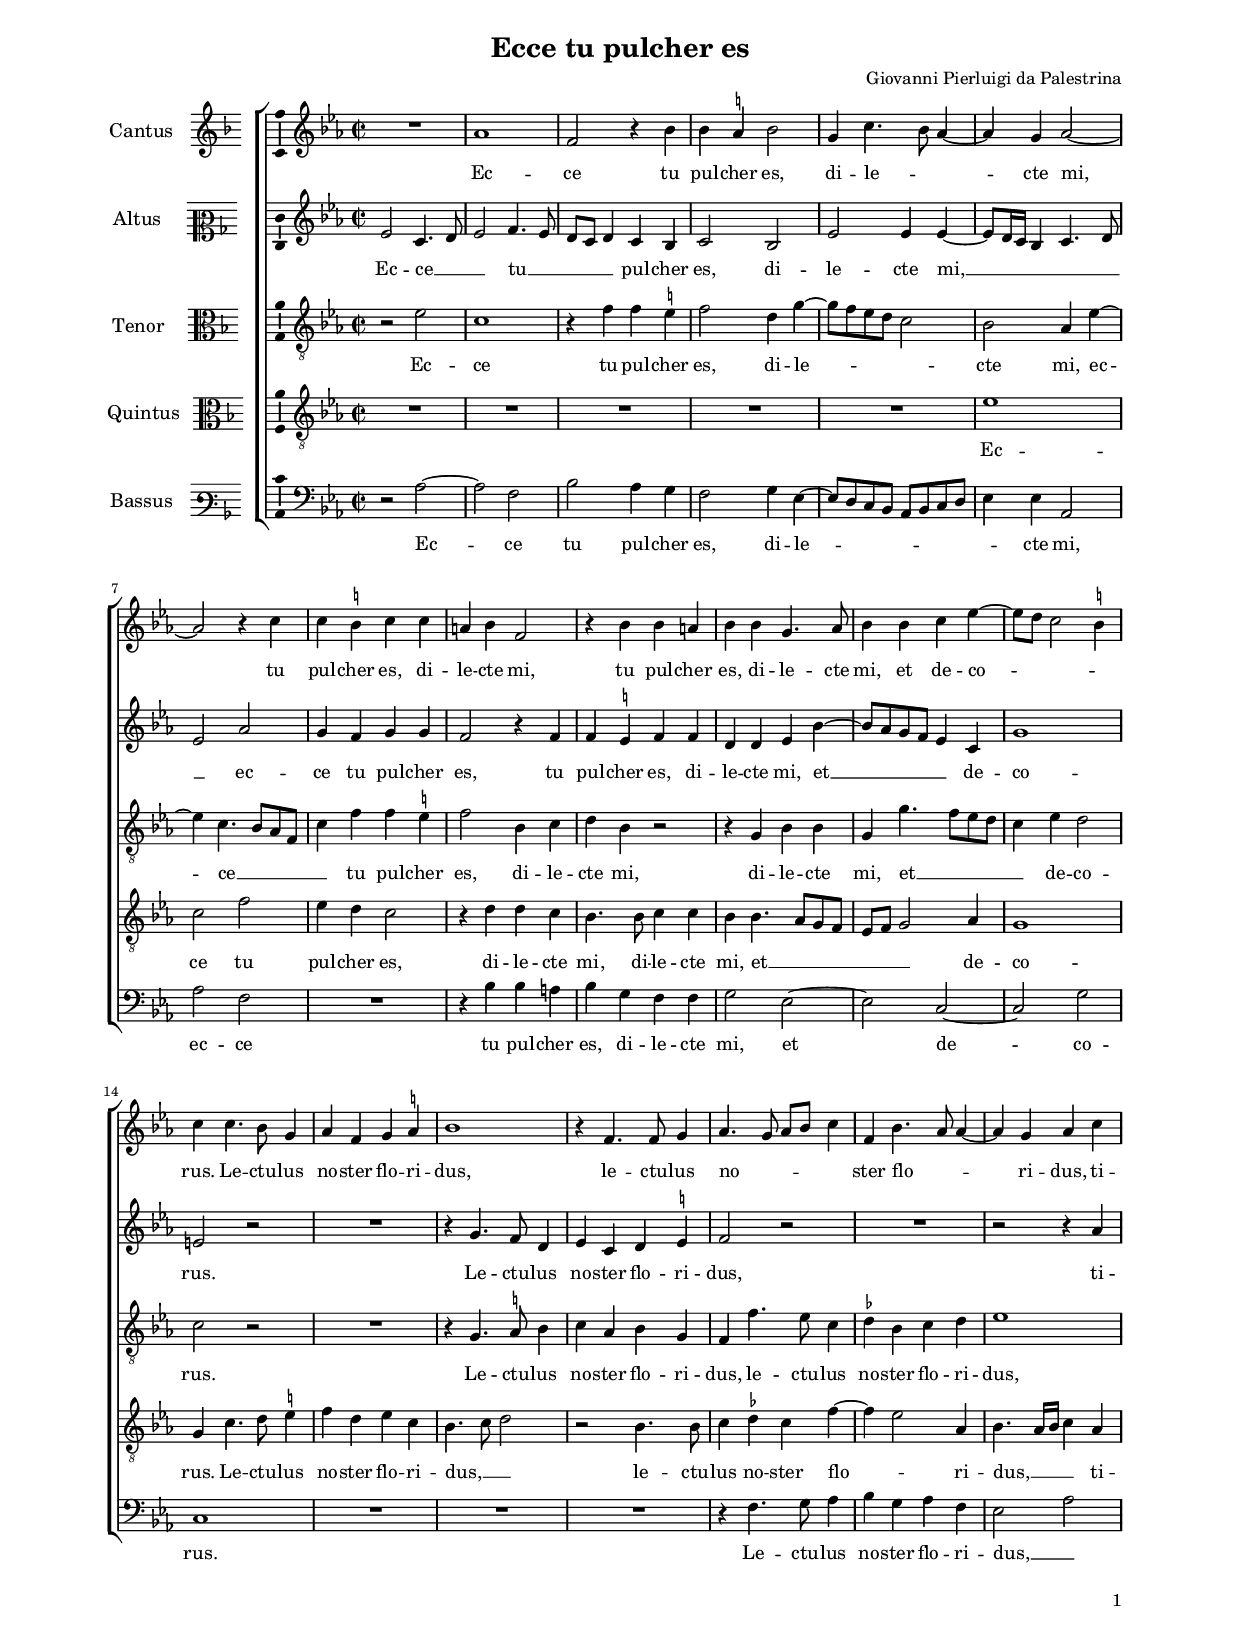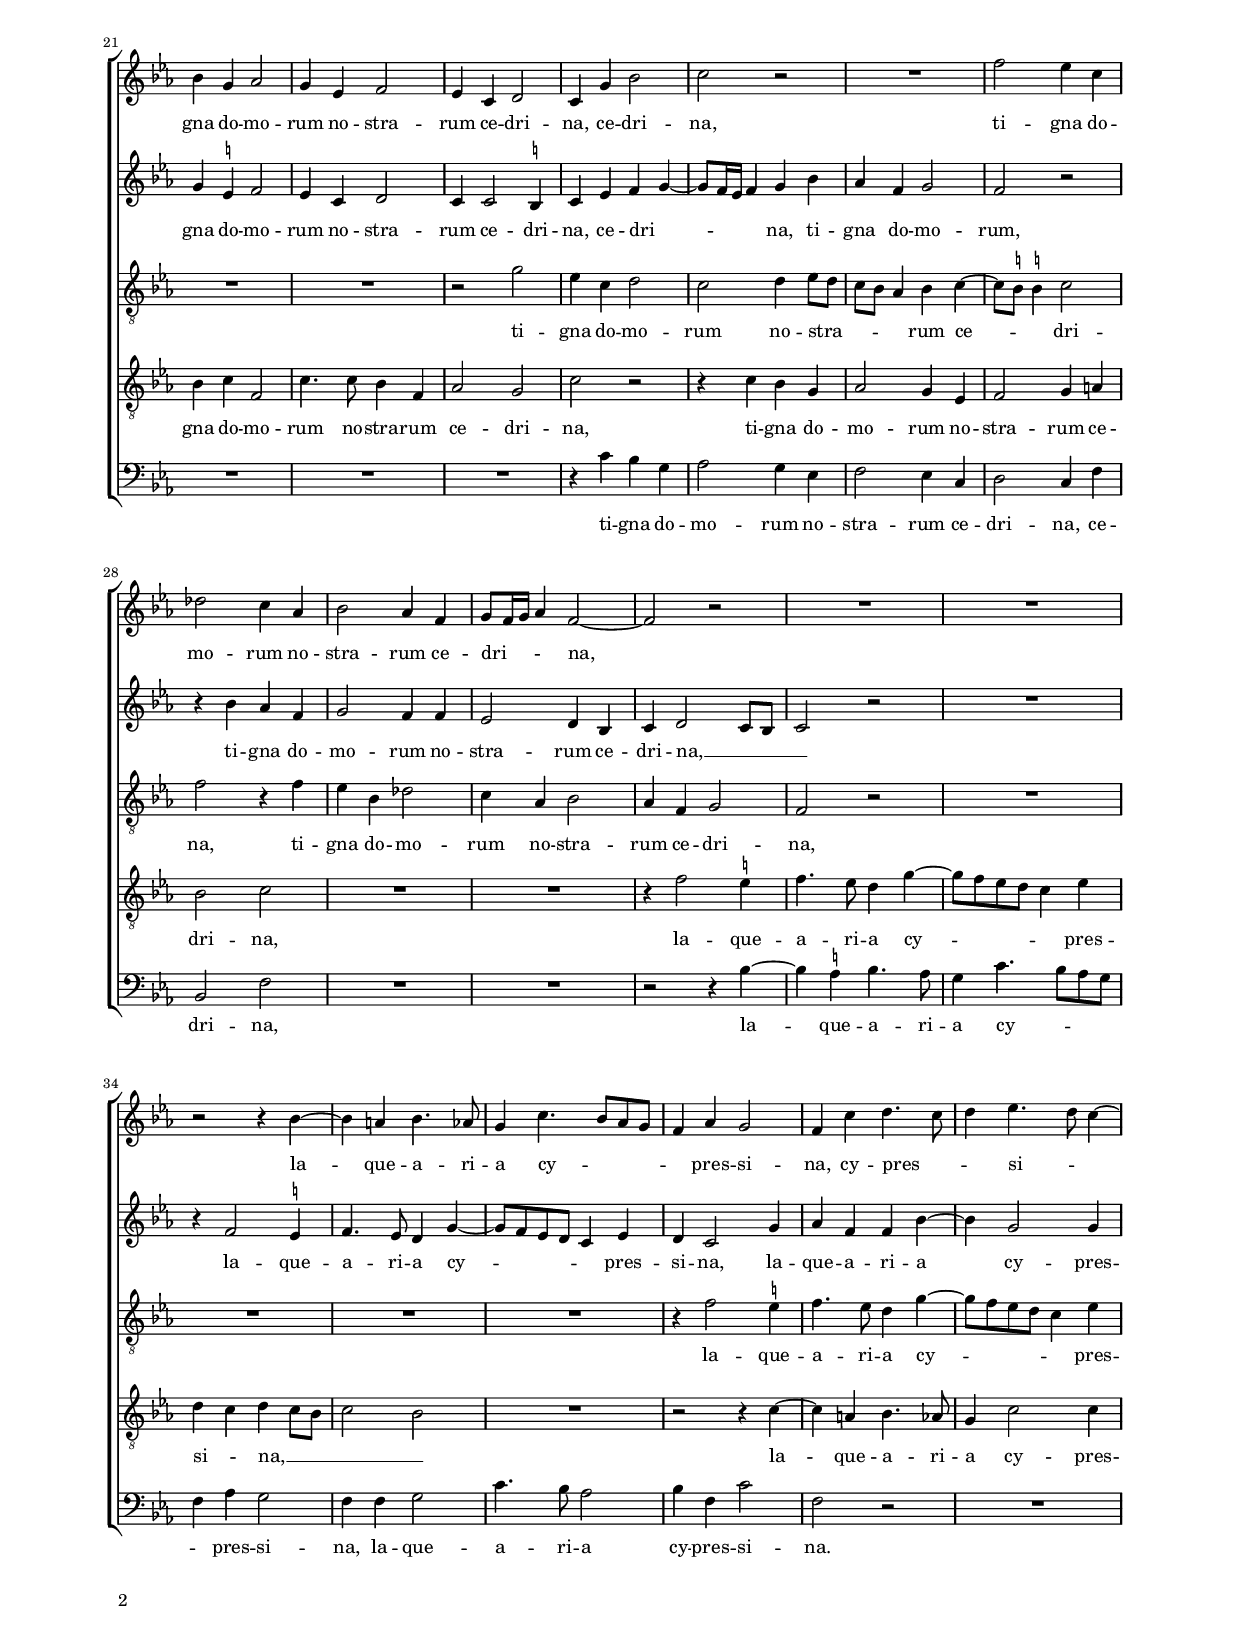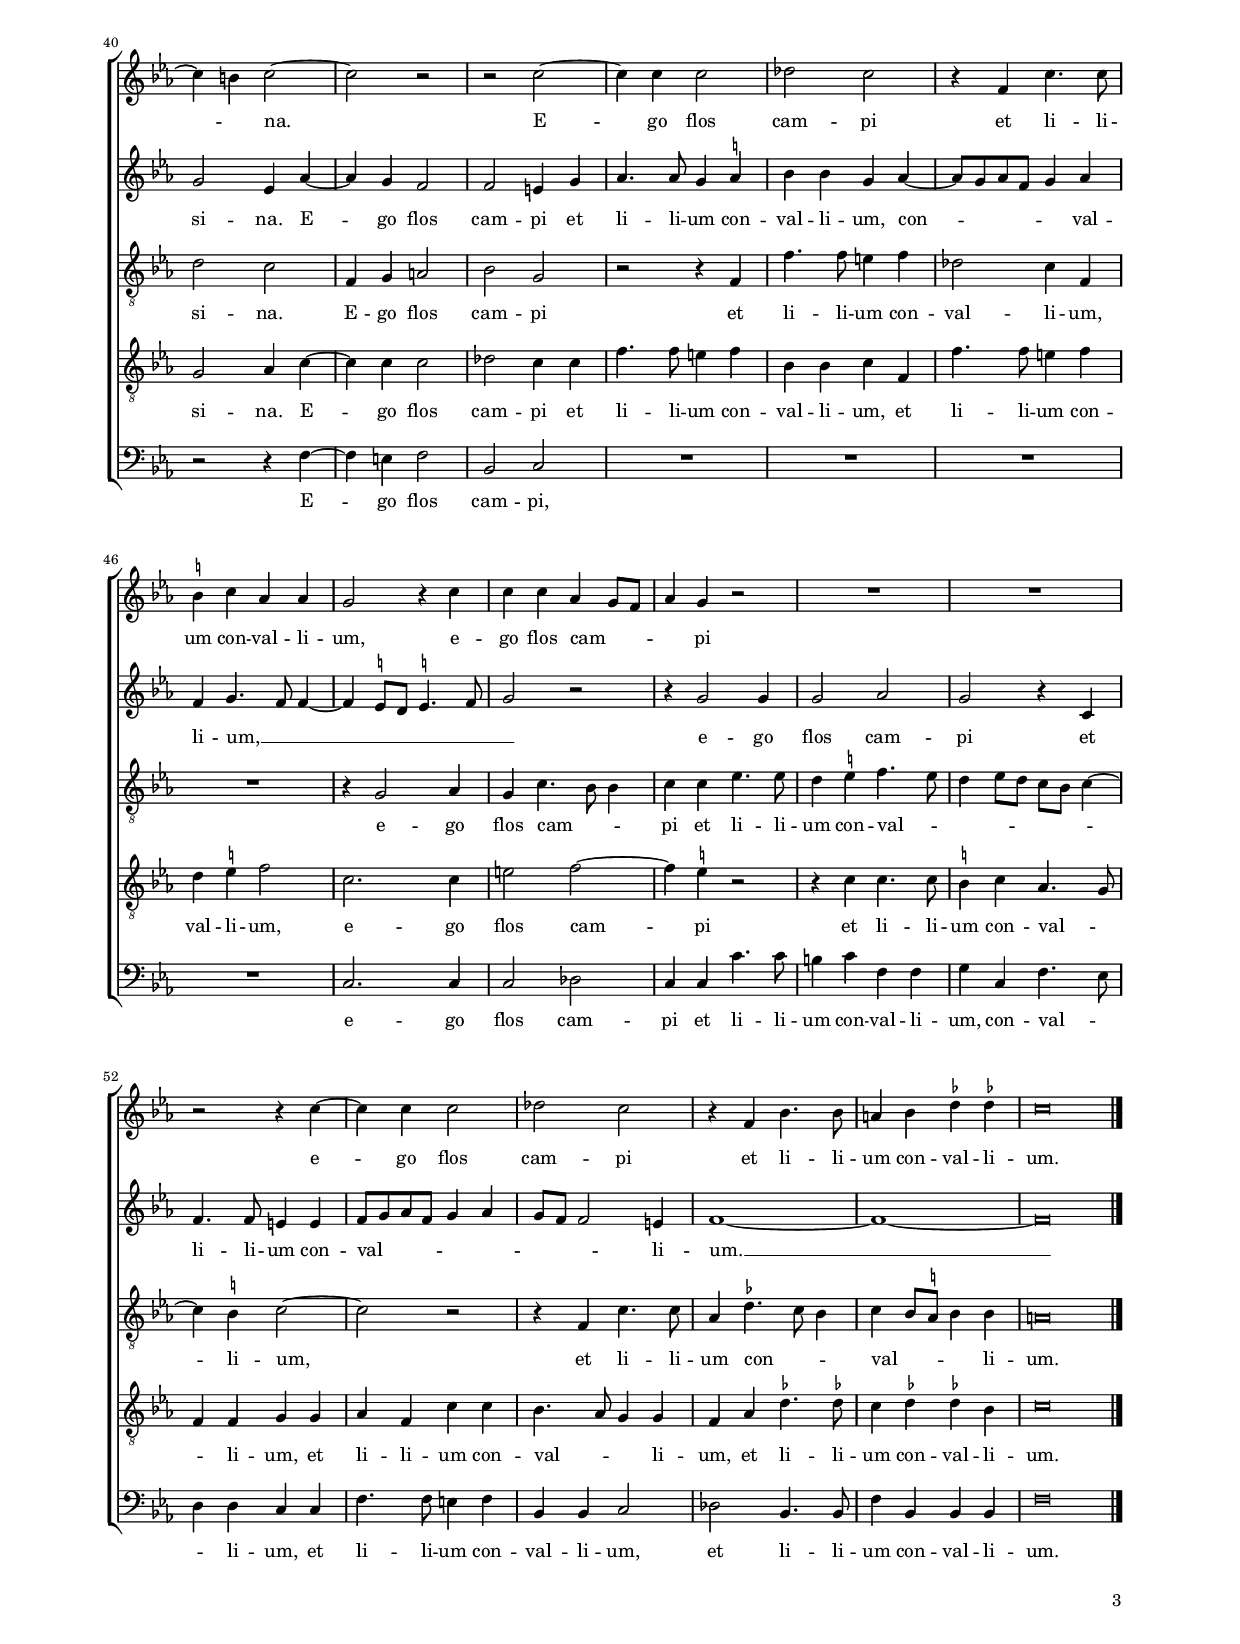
\header
{
  title="Ecce tu pulcher es"
  composer="Giovanni Pierluigi da Palestrina"
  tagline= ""
}

\version "2.24.0"
\language deutsch
#(set-global-staff-size 15)
% #(set-default-paper-size "letter")
#(ly:set-option 'point-and-click #f)


\paper
	{
	top-margin = 1.8 \cm
	bottom-margin = 1.2 \cm
	left-margin = 2 \cm
	right-margin = 2 \cm
	ragged-bottom = ##f
	ragged-last-bottom = ##f
	print-page-number = ##f
	system-system-spacing = #'((basic-distance . 16) (minimum-distance . 14) (padding . 5) (strechability . 150))
	oddFooterMarkup=\markup   \fill-line { "" \fromproperty #'page:page-number-string }
	evenFooterMarkup=\markup  \fill-line { \fromproperty #'page:page-number-string "" }
	last-bottom-spacing = #'((basic-distance . 12) (minimum-distance . 7) (padding . 4))
	systems-per-page = 3
	page-count = 3
%	min-systems-per-page = 3
	markup-system-spacing.basic-distance = #12
	}

	
global = {
	\key f \major
	\time 2/2
	\set Score.tempoHideNote = ##t
	\tempo 4 = 95
	\skip 1*56
	\set Score.measureLength = #(ly:make-moment 2/1)
	\skip 1*2 \bar "|."
	}

	ficta = { \once \set suggestAccidentals = ##t }

	forget = #(define-music-function (music) (ly:music?) #{
		\accidentalStyle forget
		$music
		\accidentalStyle default
		#})



incipitcantus = \markup { \score {
	{
	\set Staff.instrumentName = \markup { \fontsize #1 "Cantus" }
	\key f \major
	\clef violin
	s4 \bar ""
	}
	\layout  {
	raggedright = ##t
	indent = 1.6 \cm
	line-width = 2.2\cm
	\context { \Staff \remove Time_signature_engraver }
	\override Staff.Clef.Y-extent = #'(0 . 0)
	}} \hspace #1 }

      
incipitaltus = \markup { \score {
	{
	\set Staff.instrumentName = \markup { \fontsize #1 "Altus" }
	\key f \major
	\clef mezzosoprano
	s4 \bar ""
	}
	\layout  {
	raggedright = ##t
	indent = 1.6 \cm
	line-width = 2.2\cm
	\context { \Staff \remove Time_signature_engraver }
	\override Staff.Clef.Y-extent = #'(0 . 0)
	}} \hspace #1 }


incipittenor = \markup { \score {
	{
	\set Staff.instrumentName = \markup { \fontsize #1 "Tenor" }
	\key f \major
	\clef alto
	s4 \bar ""
	}
	\layout  {
	raggedright = ##t
	indent = 1.6 \cm
	line-width = 2.2\cm
	\context { \Staff \remove Time_signature_engraver }
	\override Staff.Clef.Y-extent = #'(0 . 0)
	}} \hspace #1 }
      
      
incipitquintus = \markup { \score {
	{
	\set Staff.instrumentName = \markup { \fontsize #1 "Quintus" }
	\key f \major
	\clef alto
	s4 \bar ""
	}
	\layout  {
	raggedright = ##t
	indent = 1.6 \cm
	line-width = 2.2\cm
	\context { \Staff \remove Time_signature_engraver }
	\override Staff.Clef.Y-extent = #'(0 . 0)
	}} \hspace #1 }
      
      
incipitbassus = \markup { \score {
	{
	\set Staff.instrumentName = \markup { \fontsize #1 "Bassus" }
	\key f \major
	\clef varbaritone
	s4 \bar ""
	}
	\layout  {
	raggedright = ##t
	indent = 1.6 \cm
	line-width = 2.2\cm
	\context { \Staff \remove Time_signature_engraver }
	\override Staff.Clef.Y-extent = #'(0 . 0)
	}} \hspace #1 }


cantus =  \relative c''
	{
	R1
	b1
	g2 r4 c
	c4 \ficta h c2
%5
	a4 d4. c8 b4~ |
	b4 a b2~
	b2 r4 d
	d4 \ficta cis d d
	h4 c g2
%10
	r4 c c h |
	c4 c a4. b8
	c4 c d f~
	f8 e d2 \ficta cis4
	d4 d4. c8 a4
%15
	b4 g a \ficta h |
	c1
	r4 g4. g8 a4
	b4. a8 b c d4
	g,4 c4. b8 b4~
%20
	b4 a b d |
	c4 a b2
	a4 f g2
	f4 d e2
	d4 a' c2
%25
	d2 r |
	R1
	g2 f4 d
	es2 d4 b
	c2 b4 g
%30
	a8 g16 a b4 g2~ |
	g2 r
	R1
	R1
	r2 r4 c~
%35
	c4 h c4. b8 |
	a4 d4. c8 b a
	g4 b a2
	g4 d' e4. d8
	e4 f4. e8 d4~
%40
	d4 cis d2~ |
	d2 r
	r2 d~
	d4 d d2
	es2 d
%45
	r4 g, d'4. d8 |
	\ficta cis4 d b b
	a2 r4 d
	d4 d b a8 g
	b4 a r2
%50
	R1 |
	R1
	r2 r4 d~
	d4 d d2
	es2 d
%55
	r4 g, c4. c8 |
	h4 c \ficta es \ficta es!
	d\breve |
	}


altus =  \relative c'
	{
	f2 d4. e8
	f2 g4. f8
	e8 d e4 d c
	d2 c
%5
	f2 f4 f~ |
	f8 e16 d c4 d4. e8
	f2 b
	a4 g a a
	g2 r4 g
%10
	g4 \ficta fis g g |
	e4 e f c'~
	c8 b a g f4 d
	a'1
	fis2 r
%15
	R1 |
	r4 a4. g8 e4
	f4 d e \ficta fis
	g2 r
	R1
%20
	r2 r4 b |
	a4 \ficta fis g2
	f4 d e2
	d4 d2 \ficta cis4
	d4 f g a~
%25
	a8 g16 f g4 a c |
	b4 g a2
	g2 r
	r4 c b g
	a2 g4 g
%30
	f2 e4 c |
	d4 e2 d8 c
	d2 r
	R1
	r4 g2 \ficta fis4
%35
	g4. f8 e4 a~ |
	a8 g f e d4 f
	e4 d2 a'4
	b4 g g c~
	c4 a2 a4
%40
	a2 f4 b~ |
	b4 a g2
	g2 fis4 a
	b4. b8 a4 \ficta h
	c4 c a b~
%45
	b8 a b g a4 b |	
	g4 a4. g8 g4~
	g4 \ficta fis8 e \ficta fis!4. g8
	a2 r
	r4 a2 a4
%50
	a2 b |
	a2 r4 d,
	g4. g8 fis4 fis
	g8 a b g a4 b
	a8 g g2 fis4
%55
	g1~ |
	g1~
	g\breve |
	}


tenor =  \relative c'
	{
	r2 f
	d1
	r4 g g \ficta fis
	g2 e4 a~
%5
	a8 g f e d2 |
	c2 b4 f'~
	f4 d4. c8 b g
	d'4 g g \ficta fis
	g2 c,4 d
%10
	e4 c r2 |
	r4 a c c
	a4 a'4. g8 f e
	d4 f e2
	d2 r
%15
	R1 |
	r4 a4. \ficta h8 c4
	d4 b c a
	g4 g'4. f8 d4
	\ficta es c d \forget e
%20
	f1 |
	R1
	R1
	r2 a
	f4 d e2
%25
	d2 e4 f8 e |
	d8 c b4 c d~
	d8 \ficta cis \ficta cis!4 d2
	g2 r4 g
	f4 c es2
%30
	d4 b c2 |
	b4 g a2
	g2 r
	R1
	R1
%35
	R1 |
	R1
	r4 g'2 \ficta fis4
	g4. f8 e4 a~
	a8 g f e d4 f
%40
	e2 d |
	g,4 a h2
	c2 a
	r2 r4 g
	g'4. g8 fis4 g
%45
	es2 d4 g, |
	R1
	r4 a2 b4
	a4 d4. c8 c4
	d4 d f4. f8
%50
	e4 \ficta fis g4. \forget f8 |
	e4 f8 e d c d4~
	d4 \ficta cis d2~
	d2 r
	r4 g, d'4. d8
%55
	b4 \ficta es4. d8 c4 |
	d4 c8 \ficta h c4 c
	h\breve |
	}


quintus  =  \relative c'
	{
	R1
	R1
	R1
	R1
%5
	R1 |
	f1
	d2 g
	f4 e d2
	r4 e e d
%10
	c4. c8 d4 d |
	c4 c4. b8 a g
	f8 g a2 b4
	a1
	a4 d4. e8 \ficta fis4
%15
	g4 e f d |
	c4. d8 e2
	r2 c4. c8
	d4 \ficta es d g~
	g4 f2 b,4
%20
	c4. b16 c d4 b |
	c4 d g,2
	d'4. d8 c4 g
	b2 a
	d2 r
%25
	r4 d c a |
	b2 a4 f
	g2 a4 h
	c2 d
	R1
%30
	R1 |
	r4 g2 \ficta fis4
	g4. f8 e4 a~
	a8 g f e d4 f
	e4 d e d8 c
%35
	d2 c |
	R1
	r2 r4 d~
	d4 h c4. b8
	a4 d2 d4
%40
	a2 b4 d~ |
	d4 d d2
	es2 d4 d
	g4. g8 fis4 g
	c,4 c d g,
%45
	g'4. g8 fis4 g |
	e4 \ficta fis g2
	d2. d4
	fis2 g~
	g4 \ficta fis r2
%50
	r4 d d4. d8 |
	\ficta cis4 d b4. a8
	g4 g a a
	b4 g d' d
	c4. b8 a4 a
%55
	g4 b \ficta es4. \ficta es!8 |
	d4 \ficta es \ficta es! c
	d\breve |
	}


bassus  =  \relative c
	{
	r2 b'~
	b2 g
	c2 b4 a
	g2 a4 f~
%5
	f8 e d c b c d e |
	f4 f b,2
	b'2 g
	R1
	r4 c c h
%10
	c4 a g g |
	a2 f~
	f2 d~
	d2 a'
	d,1
%15
	R1 |
	R1
	R1
	r4 g4. a8 b4
	c4 a b g
%20
	f2 b |
	R1
	R1
	R1
	r4 d c a
%25
	b2 a4 f |
	g2 f4 d
	e2 d4 g
	c,2 g'
	R1
%30
	R1 |
	r2 r4 c~
	c4 \ficta h c4. \forget b8
	a4 d4. c8 b a
	g4 b a2
%35
	g4 g a2 |
	d4. c8 b2
	c4 g d'2
	g,2 r
	R1
%40
	r2 r4 g~ |
	g4 fis g2
	c,2 d
	R1
	R1
%45
	R1 |
	R1
	d2. d4
	d2 es
	d4 d d'4. d8
%50
	cis4 d g, g |
	a4 d, g4. f8
	e4 e d d
	g4. g8 fis4 g
	c,4 c d2
%55
	es2 c4. c8 |
	g'4 c, c c
	g'\breve |
	}


lyricscantus = \lyricmode {
	Ec -- ce tu pul -- cher es, di -- le -- _ _ cte mi,
	tu pul -- cher es, di -- le -- cte mi,
	tu pul -- cher es, di -- le -- cte mi,
	et de -- co -- _ _ _ rus.
	Le -- ctu -- lus no -- ster flo -- ri -- dus,
	le -- ctu -- lus no -- _ _ _ _ ster flo -- _ _ ri -- dus,
	ti -- gna do -- mo -- rum no -- stra -- rum ce -- dri -- na,
	ce -- dri -- na,
	ti -- gna do -- mo -- rum no -- stra -- rum ce -- dri -- _ _ _ na,
	la -- que -- a -- ri -- a cy -- _ _ _ _ pres -- si -- na,
	cy -- pres -- _ _ si -- _ _ _ na.
	E -- go flos cam -- pi et li -- li -- um con -- val -- li -- um,
	e -- go flos cam -- _ _ _ pi
	e -- go flos cam -- pi et li -- li -- um con -- val -- li -- um.
	}


lyricsaltus = \lyricmode {
	Ec -- ce __ _ _ tu __ _ _ _ _ pul -- cher es, di -- le -- cte mi, __ _ _ _ _ _ _
	ec -- ce tu pul -- cher es,
	tu pul -- cher es, di -- le -- cte mi,
	et __ _ _ _ _ de -- co -- rus.
	Le -- ctu -- lus no -- ster flo -- ri -- dus,
	ti -- gna do -- mo -- rum no -- stra -- rum ce -- dri -- na,
	ce -- dri -- _ _ _ _ na,
	ti -- gna do -- mo -- rum,
	ti -- gna do -- mo -- rum no -- stra -- rum ce -- dri -- na, __ _ _ _
	la -- que -- a -- ri -- a cy -- _ _ _ _ pres -- si -- na,
	la -- que -- a -- ri -- a cy -- pres -- si -- na.
	E -- go flos cam -- pi et li -- li -- um con -- val -- li -- um,
	con -- _ _ _ _ val -- li -- um, __ _ _ _ _ _ _ _
	e -- go flos cam -- pi et li -- li -- um con -- val -- _ _ _ _ _ _ _ _ li -- um. __
	}


lyricstenor = \lyricmode {
	Ec -- ce tu pul -- cher es, di -- le -- _ _ _ _ cte mi,
	ec -- ce __ _ _ _ _ tu pul -- cher es, di -- le -- cte mi,
	di -- le -- cte mi,
	et __ _ _ _ _ de -- co -- rus.
	Le -- ctu -- lus no -- ster flo -- ri -- dus,
	le -- ctu -- lus no -- ster flo -- ri -- dus,
	ti -- gna do -- mo -- rum no -- stra -- _ _ _ _ rum ce -- _ _ dri -- na,
	ti -- gna do -- mo -- rum no -- stra -- rum ce -- dri -- na,
	la -- que -- a -- ri -- a cy -- _ _ _ _ pres -- si -- na.
	E -- go flos cam -- pi et li -- li -- um con -- val -- li -- um,
	e -- go flos cam -- _ _ pi et li -- li -- um con -- val -- _ _ _ _ _ _ _ li -- um,
	et li -- li -- um con -- _ _ val -- _ _ _ li -- um.
	}


lyricsquintus = \lyricmode {
	Ec -- ce tu pul -- cher es, di -- le -- cte mi,
	di -- le -- cte mi,
	et __ _ _ _ _ _ _ de -- co -- rus.
	Le -- ctu -- lus no -- ster flo -- ri -- dus, __ _ _
	le -- ctu -- lus no -- ster flo -- _ ri -- dus, __ _ _ _
	ti -- gna do -- mo -- rum no -- stra -- rum ce -- dri -- na,
	ti -- gna do -- mo -- rum no -- stra -- rum ce -- dri -- na,
	la -- que -- a -- ri -- a cy -- _ _ _ _ pres -- si -- _ na, __ _ _ _ _
	la -- que -- a -- ri -- a cy -- pres -- si -- na.
	E -- go flos cam -- pi et li -- li -- um con -- val -- li -- um,
	et li -- li -- um con -- val -- li -- um,
	e -- go flos cam -- pi et li -- li -- um con -- val -- _ _ li -- um,
	et li -- li -- um con -- val -- _ _ li -- um,
	et li -- li -- um con -- val -- li -- um.
	}


lyricsbassus = \lyricmode {
	Ec -- ce tu pul -- cher es, di -- le -- _ _ _ _ _ _ _ _ cte mi,
	ec -- ce tu pul -- cher es, di -- le -- cte mi,
	et de -- co -- rus.
	Le -- ctu -- lus no -- ster flo -- ri -- dus, __ _
	ti -- gna do -- mo -- rum no -- stra -- rum ce -- dri -- na,
	ce -- dri -- na,
	la -- que -- a -- ri -- a cy -- _ _ _ _ pres -- si -- na,
	la -- que -- a -- ri -- a cy -- pres -- si -- na.
	E -- go flos cam -- pi,
	e -- go flos cam -- pi et li -- li -- um con -- val -- li -- um,
	con -- val -- _ _ li -- um,
	et li -- li -- um con -- val -- li -- um,
	et li -- li -- um con -- val -- li -- um.
	}


\score
{  
	\transpose f es {
	\new ChoirStaff \with { \override StaffGrouper.staff-staff-spacing.basic-distance = #12 }
	<<

	\new Staff << \global
	\new Voice="v1" {
		\set Staff.instrumentName=\incipitcantus
%		\set Staff.instrumentName= "S"
		\set Staff.midiInstrument = "reed organ"
		\clef violin
		\cantus }
	\new Lyrics \lyricsto "v1" {\lyricscantus }
	>>


	\new Staff << \global
	\new Voice="v2" {
		\set Staff.instrumentName=\incipitaltus
%		\set Staff.instrumentName= "A"
		\set Staff.midiInstrument = "reed organ"
		\clef violin % "G_8"
		\altus}
	\new Lyrics \lyricsto "v2" {\lyricsaltus }
	>>


	\new Staff << \global
	\new Voice="v3" {
		\set Staff.instrumentName=\incipittenor
%		\set Staff.instrumentName= "T"
		\set Staff.midiInstrument = "reed organ"
		\clef "G_8"
		\tenor }
	\new Lyrics \lyricsto "v3" {\lyricstenor }
	>>


	\new Staff << \global
	\new Voice="v5" {
		\set Staff.instrumentName=\incipitquintus
%		\set Staff.instrumentName= "Q"
		\set Staff.midiInstrument = "reed organ"
		\clef "G_8"
		\quintus}
	\new Lyrics \lyricsto "v5" {\lyricsquintus }
	>>


	\new Staff << \global
	\new Voice="v4" {
		\set Staff.instrumentName=\incipitbassus
%		\set Staff.instrumentName= "B"
		\set Staff.midiInstrument = "reed organ"
		\clef bass 
		\bassus }
	\new Lyrics \lyricsto "v4" {\lyricsbassus}
	>>

	>>
	} % transpose

	\layout
	{
	indent = 2.5\cm
	\context { \Lyrics \override VerticalAxisGroup.nonstaff-relatedstaff-spacing.padding = #1.4 }
%	\context { \Lyrics \override LyricText.font-size = #1 }
	\context { \Staff \override TimeSignature.break-visibility = #end-of-line-invisible }
	\context { \Staff \consists Ambitus_engraver }
	\context { \Score \override BarNumber.padding = #2 }
	\context { \Voice \override NoteHead.style = #'baroque }
	}

\midi
	{
	
	}

}


% EOF
